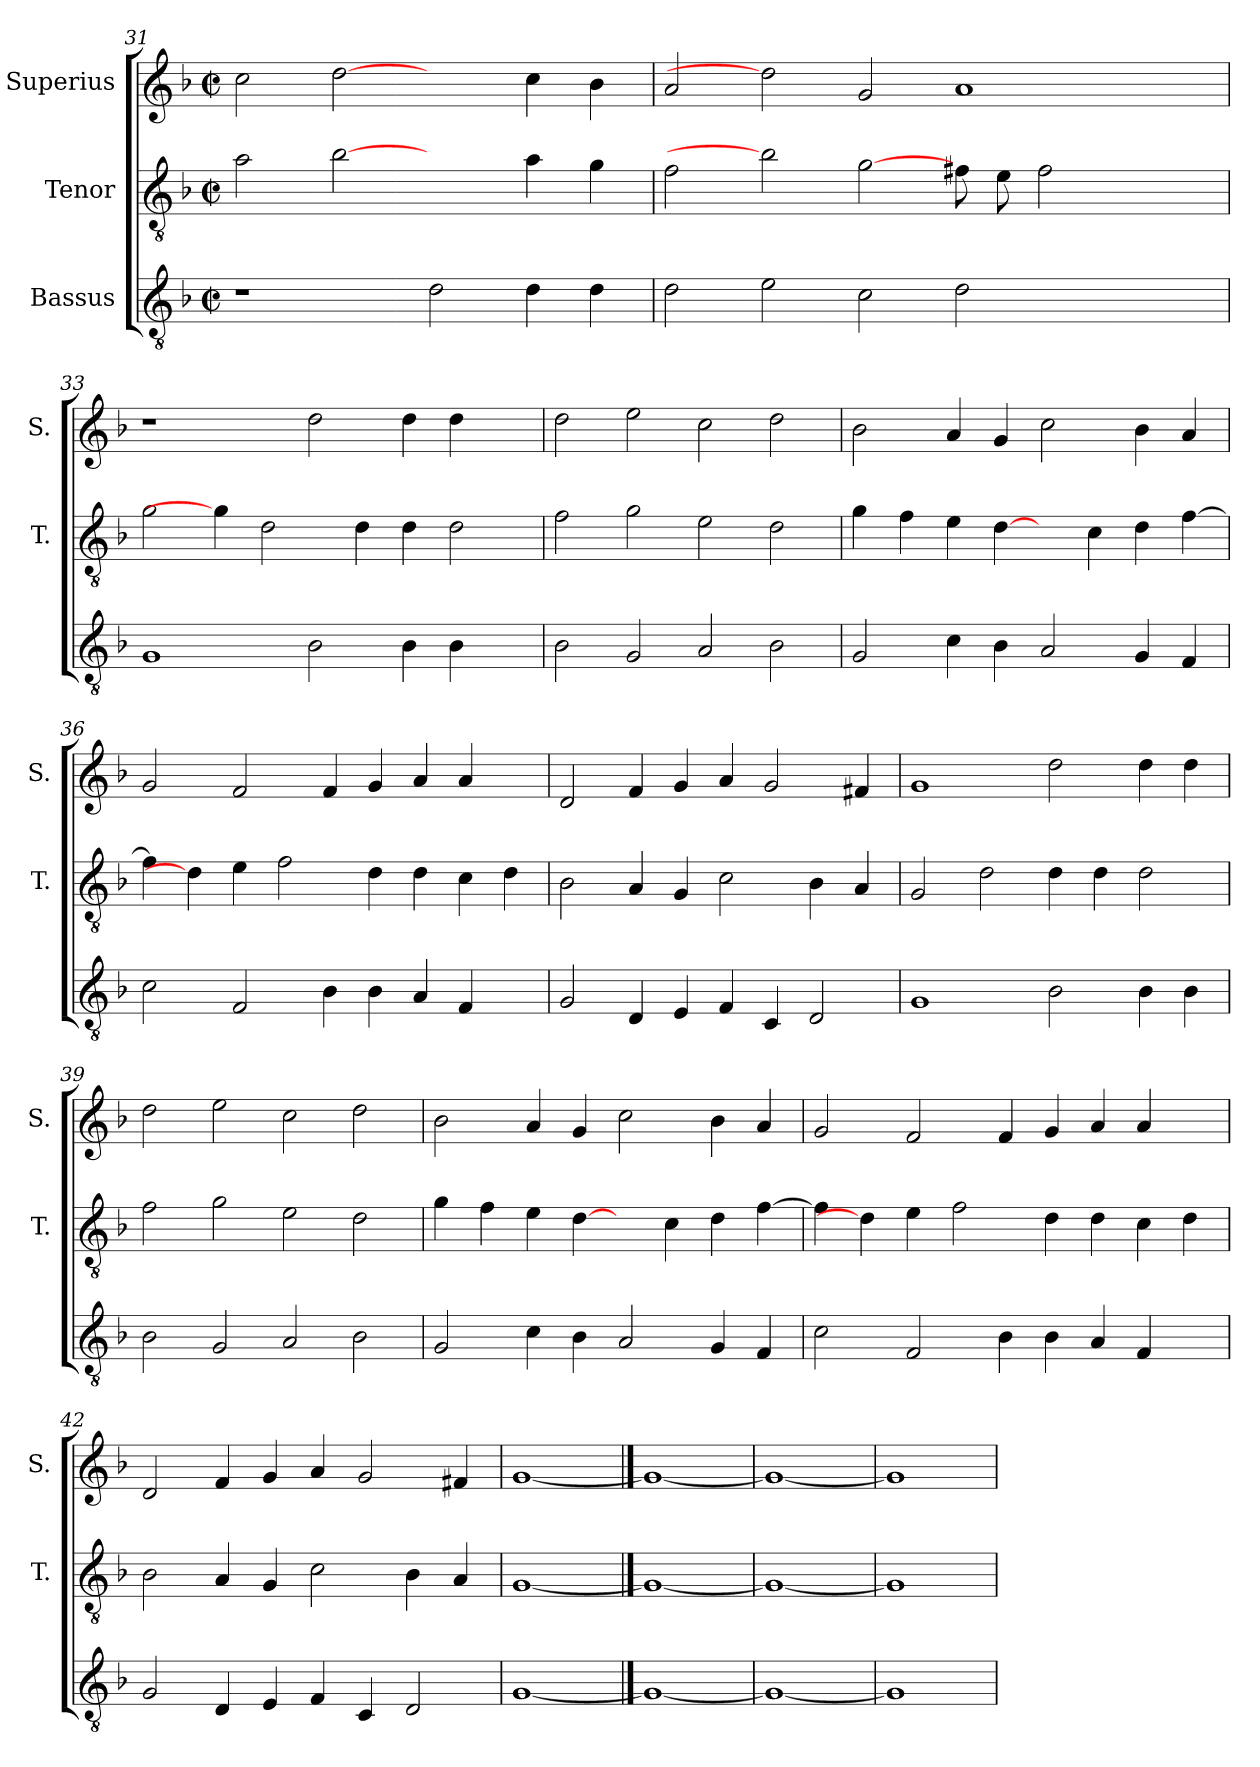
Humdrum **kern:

**kern	**kern	**kern
*part3	*part2	*part1
*staff3	*staff2	*staff1
*I"Bassus	*I"Tenor	*I"Superius
*	*I'T.	*I'S.
*clefGv2	*clefGv2	*clefG2
*ITrd7c12	*ITrd7c12	*
*k[b-]	*k[b-]	*k[b-]
*F:	*F:	*F:
*M2/2	*M2/2	*M2/2
*met(c|)	*met(c|)	*met(c|)
=31	=31	=31
1r	2Ai\	2cci\
.	[2B-i	[2ddi
2Di\	2ryy	2ryy
4Di\	4Ai\	4cci\
4Di\	4Gi\	4b-i\
=32	=32	=32
2Di\	2Fi\	2ai/
2Ei\	2B-i]	2ddi]
2Ci\	[2Gi\	2gi/
2Di\	8F#Xi\	1ai
.	8Ei\	.
.	2F#i\	.
2ryy	.	.
.	4ryy	.
!!LO:LB:g=z
=33	=33	=33
1GGi	2Gi\	1r
.	4Gi\]	.
.	2Di\	.
2BB-i\	.	2ddi\
.	4Di\	.
4BB-i\	4Di\	4ddi\
4BB-i\	2Di\	4ddi\
4ryy	.	4ryy
=34	=34	=34
2BB-i\	2Fi\	2ddi\
2GGi/	2Gi\	2eei\
2AAi/	2Ei\	2cci\
2BB-i\	2Di\	2ddi\
=35	=35	=35
2GGi/	4Gi\	2b-i\
.	4Fi\	.
4Ci\	4Ei\	4ai/
4BB-i\	[4Di\	4gi/
2AAi/	4ryy	2cci\
.	4Ci\	.
4GGi/	4Di\	4b-i\
4FFi/	[>4Fi\	4ai/
=36	=36	=36
2Ci\	4Fi\]	2gi/
.	4Di\]	.
2FFi/	4Ei\	2fi/
.	2Fi\	.
4BB-i\	.	4fi/
4BB-i\	4Di\	4gi/
4AAi/	4Di\	4ai/
4FFi/	4Ci\	4ai/
4ryy	4Di\	4ryy
!!LO:LB:g=z
=37	=37	=37
2GGi/	2BB-i\	2di/
4DDi/	4AAi/	4fi/
4EEi/	4GGi/	4gi/
4FFi/	2Ci\	4ai/
4CCi/	.	2gi/
2DDi/	4BB-i\	.
.	4AAi/	4f#Xi/
=38	=38	=38
1GGi	2GGi/	1gi
.	2Di\	.
2BB-i\	4Di\	2ddi\
.	4Di\	.
4BB-i\	2Di\	4ddi\
4BB-i\	.	4ddi\
=39	=39	=39
2BB-i\	2Fi\	2ddi\
2GGi/	2Gi\	2eei\
2AAi/	2Ei\	2cci\
2BB-i\	2Di\	2ddi\
!!LO:PB:g=z
=40	=40	=40
2GGi/	4Gi\	2b-i\
.	4Fi\	.
4Ci\	4Ei\	4ai/
4BB-i\	[4Di\	4gi/
2AAi/	4ryy	2cci\
.	4Ci\	.
4GGi/	4Di\	4b-i\
4FFi/	[>4Fi\	4ai/
=41	=41	=41
2Ci\	4Fi\]	2gi/
.	4Di\]	.
2FFi/	4Ei\	2fi/
.	2Fi\	.
4BB-i\	.	4fi/
4BB-i\	4Di\	4gi/
4AAi/	4Di\	4ai/
4FFi/	4Ci\	4ai/
4ryy	4Di\	4ryy
=42	=42	=42
2GGi/	2BB-i\	2di/
4DDi/	4AAi/	4fi/
4EEi/	4GGi/	4gi/
4FFi/	2Ci\	4ai/
4CCi/	.	2gi/
2DDi/	4BB-i\	.
.	4AAi/	4f#Xi/
=43	=43	=43
[1GGi	[1GGi	[1gi
==44	==44	==44
1GGi_	1GGi_	1gi_
=45	=45	=45
1GGi_	1GGi_	1gi_
=46	=46	=46
1GGi]	1GGi]	1gi]
=	=	=
*-	*-	*-
